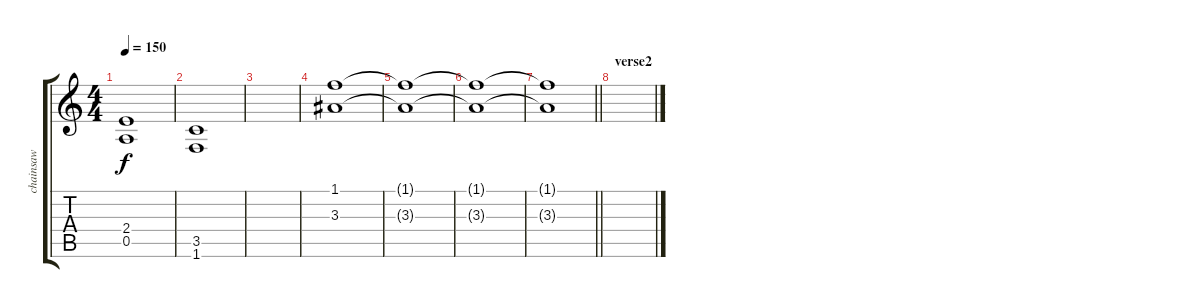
\track ("chainsaw" "chainsaw") {instrument distortionguitar}
\staff {score tabs}
\tuning (E4 B3 G3 D3 A2 E2) {hide}
\ts (4 4)
\tempo 150
\clef g2
\ks c
(2.4 0.5).1{dy f} |
(3.5 1.6).1 |
|
(1.1 3.3).1 |
(1.1{t} 3.3{t}).1 |
(1.1{t} 3.3{t}).1 |
\barLineRight lightlight
(1.1{t} 3.3{t}).1 |
\section ("" "verse2")
